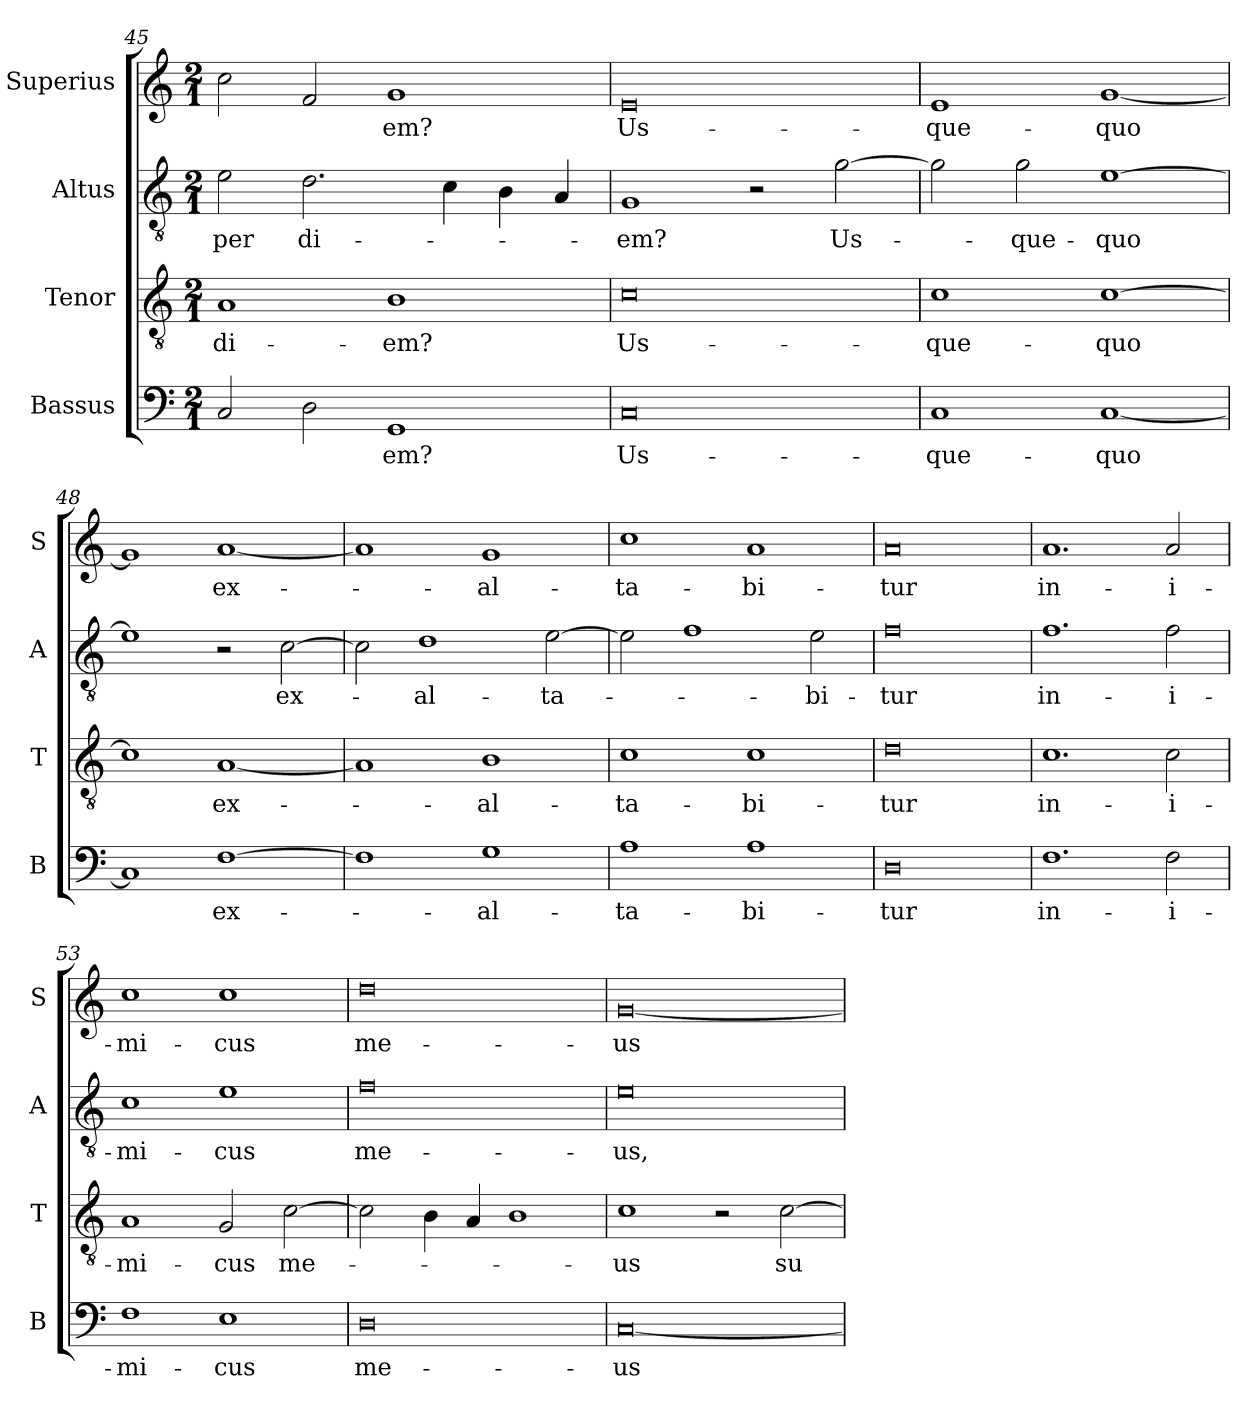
**kern	**text	**kern	**text	**kern	**text	**kern	**text
*part4	*part4	*part3	*part3	*part2	*part2	*part1	*part1
*staff4	*staff4	*staff3	*staff3	*staff2	*staff2	*staff1	*staff1
*I"Bassus	*	*I"Tenor	*	*I"Altus	*	*I"Superius	*
*I'B	*	*I'T	*	*I'A	*	*I'S	*
*clefF4	*	*clefGv2	*	*clefGv2	*	*clefG2	*
*k[]	*	*k[]	*	*k[]	*	*k[]	*
*M2/1	*	*M2/1	*	*M2/1	*	*M2/1	*
=45	=45	=45	=45	=45	=45	=45	=45
2C	.	1A	di-	2e	per	2cc	.
2D	.	.	.	2.d	di-	2f	.
1GG	-em?	1B	-em?	.	.	1g	-em?
.	.	.	.	4c	.	.	.
.	.	.	.	4B	.	.	.
.	.	.	.	4A	.	.	.
=46	=46	=46	=46	=46	=46	=46	=46
0C	Us-	0c	Us-	1G	-em?	0e	Us-
.	.	.	.	2r	.	.	.
.	.	.	.	[2g	Us-	.	.
=47	=47	=47	=47	=47	=47	=47	=47
1C	-que-	1c	-que-	2g]	.	1e	-que-
.	.	.	.	2g	-que-	.	.
[1C	-quo	[1c	-quo	[1e	-quo	[1g	-quo
=48	=48	=48	=48	=48	=48	=48	=48
1C]	.	1c]	.	1e]	.	1g]	.
[1F	ex-	[1A	ex-	2r	.	[1a	ex-
.	.	.	.	[2c	ex-	.	.
=49	=49	=49	=49	=49	=49	=49	=49
1F]	.	1A]	.	2c]	.	1a]	.
.	.	.	.	1d	-al-	.	.
1G	-al-	1B	-al-	.	.	1g	-al-
.	.	.	.	[2e	-ta-	.	.
=50	=50	=50	=50	=50	=50	=50	=50
1A	-ta-	1c	-ta-	2e]	.	1cc	-ta-
.	.	.	.	1f	.	.	.
1A	-bi-	1c	-bi-	.	.	1a	-bi-
.	.	.	.	2e	-bi-	.	.
=51	=51	=51	=51	=51	=51	=51	=51
0D	-tur	0d	-tur	0f	-tur	0a	-tur
=52	=52	=52	=52	=52	=52	=52	=52
1.F	in-	1.c	in-	1.f	in-	1.a	in-
2F	-i-	2c	-i-	2f	-i-	2a	-i-
=53	=53	=53	=53	=53	=53	=53	=53
1F	-mi-	1A	-mi-	1c	-mi-	1cc	-mi-
1E	-cus	2G	-cus	1e	-cus	1cc	-cus
.	.	[2c	me-	.	.	.	.
=54	=54	=54	=54	=54	=54	=54	=54
0D	me-	2c]	.	0f	me-	0dd	me-
.	.	4B	.	.	.	.	.
.	.	4A	.	.	.	.	.
.	.	1B	.	.	.	.	.
=55	=55	=55	=55	=55	=55	=55	=55
[0C	-us	1c	-us	0e	-us,	[0g	us
.	.	2r	.	.	.	.	.
.	.	[2c	su-	.	.	.	.
=	=	=	=	=	=	=	=
*-	*-	*-	*-	*-	*-	*-	*-
